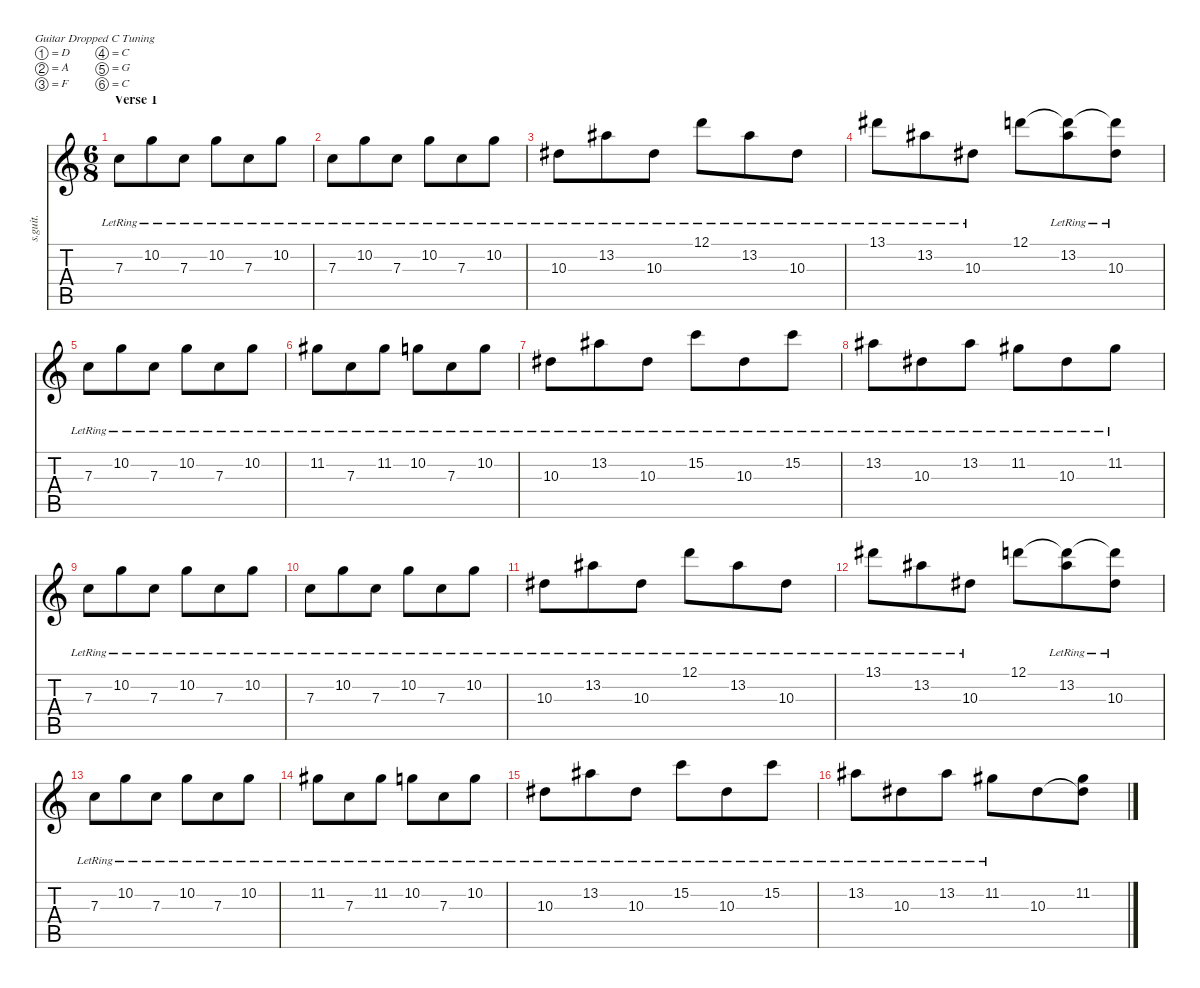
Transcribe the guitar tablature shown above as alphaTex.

\defaultSystemsLayout 4
\hideDynamics
\bracketExtendMode nobrackets
\track ("Daron Malakian" "s.guit.") {instrument electricguitarclean}
\staff {score tabs}
\tuning (D4 A3 F3 C3 G2 C2)
\ts (6 8)
\section ("" "Verse 1")
\tempo (115 hide)
\clef g2
\ks c
7.3{lr}.8{lyrics (0 "") lyrics (1 "") lyrics (2 "") lyrics (3 "") lyrics (4 "") dy f} 10.2{lr}.8{lyrics (0 "") lyrics (1 "") lyrics (2 "") lyrics (3 "") lyrics (4 "")} 7.3{lr}.8{lyrics (0 "") lyrics (1 "") lyrics (2 "") lyrics (3 "") lyrics (4 "")} 10.2{lr}.8{lyrics (0 "") lyrics (1 "") lyrics (2 "") lyrics (3 "") lyrics (4 "")} 7.3{lr}.8{lyrics (0 "") lyrics (1 "") lyrics (2 "") lyrics (3 "") lyrics (4 "")} 10.2{lr}.8{lyrics (0 "") lyrics (1 "") lyrics (2 "") lyrics (3 "") lyrics (4 "")} |
7.3{lr}.8{lyrics (0 "") lyrics (1 "") lyrics (2 "") lyrics (3 "") lyrics (4 "")} 10.2{lr}.8{lyrics (0 "") lyrics (1 "") lyrics (2 "") lyrics (3 "") lyrics (4 "")} 7.3{lr}.8{lyrics (0 "") lyrics (1 "") lyrics (2 "") lyrics (3 "") lyrics (4 "")} 10.2{lr}.8{lyrics (0 "") lyrics (1 "") lyrics (2 "") lyrics (3 "") lyrics (4 "")} 7.3{lr}.8{lyrics (0 "") lyrics (1 "") lyrics (2 "") lyrics (3 "") lyrics (4 "")} 10.2{lr}.8{lyrics (0 "") lyrics (1 "") lyrics (2 "") lyrics (3 "") lyrics (4 "")} |
10.3{lr acc #}.8{lyrics (0 "") lyrics (1 "") lyrics (2 "") lyrics (3 "") lyrics (4 "")} 13.2{lr acc #}.8{lyrics (0 "") lyrics (1 "") lyrics (2 "") lyrics (3 "") lyrics (4 "")} 10.3{lr acc #}.8{lyrics (0 "") lyrics (1 "") lyrics (2 "") lyrics (3 "") lyrics (4 "")} 12.1{lr}.8{lyrics (0 "") lyrics (1 "") lyrics (2 "") lyrics (3 "") lyrics (4 "")} 13.2{lr acc #}.8{lyrics (0 "") lyrics (1 "") lyrics (2 "") lyrics (3 "") lyrics (4 "")} 10.3{lr acc #}.8{lyrics (0 "") lyrics (1 "") lyrics (2 "") lyrics (3 "") lyrics (4 "")} |
13.1{lr acc #}.8{lyrics (0 "") lyrics (1 "") lyrics (2 "") lyrics (3 "") lyrics (4 "")} 13.2{lr acc #}.8{lyrics (0 "") lyrics (1 "") lyrics (2 "") lyrics (3 "") lyrics (4 "")} 10.3{lr acc #}.8{lyrics (0 "") lyrics (1 "") lyrics (2 "") lyrics (3 "") lyrics (4 "")} 12.1.8{lyrics (0 "") lyrics (1 "") lyrics (2 "") lyrics (3 "") lyrics (4 "")} (12.1{lr t} 13.2{lr acc #}).8{lyrics (0 "") lyrics (1 "") lyrics (2 "") lyrics (3 "") lyrics (4 "")} (12.1{lr t} 10.3{lr acc #}).8{lyrics (0 "") lyrics (1 "") lyrics (2 "") lyrics (3 "") lyrics (4 "")} |
7.3{lr}.8{lyrics (0 "") lyrics (1 "") lyrics (2 "") lyrics (3 "") lyrics (4 "")} 10.2{lr}.8{lyrics (0 "") lyrics (1 "") lyrics (2 "") lyrics (3 "") lyrics (4 "")} 7.3{lr}.8{lyrics (0 "") lyrics (1 "") lyrics (2 "") lyrics (3 "") lyrics (4 "")} 10.2{lr}.8{lyrics (0 "") lyrics (1 "") lyrics (2 "") lyrics (3 "") lyrics (4 "")} 7.3{lr}.8{lyrics (0 "") lyrics (1 "") lyrics (2 "") lyrics (3 "") lyrics (4 "")} 10.2{lr}.8{lyrics (0 "") lyrics (1 "") lyrics (2 "") lyrics (3 "") lyrics (4 "")} |
11.2{lr acc #}.8{lyrics (0 "") lyrics (1 "") lyrics (2 "") lyrics (3 "") lyrics (4 "")} 7.3{lr}.8{lyrics (0 "") lyrics (1 "") lyrics (2 "") lyrics (3 "") lyrics (4 "")} 11.2{lr acc #}.8{lyrics (0 "") lyrics (1 "") lyrics (2 "") lyrics (3 "") lyrics (4 "")} 10.2{lr}.8{lyrics (0 "") lyrics (1 "") lyrics (2 "") lyrics (3 "") lyrics (4 "")} 7.3{lr}.8{lyrics (0 "") lyrics (1 "") lyrics (2 "") lyrics (3 "") lyrics (4 "")} 10.2{lr}.8{lyrics (0 "") lyrics (1 "") lyrics (2 "") lyrics (3 "") lyrics (4 "")} |
10.3{lr acc #}.8{lyrics (0 "") lyrics (1 "") lyrics (2 "") lyrics (3 "") lyrics (4 "")} 13.2{lr acc #}.8{lyrics (0 "") lyrics (1 "") lyrics (2 "") lyrics (3 "") lyrics (4 "")} 10.3{lr acc #}.8{lyrics (0 "") lyrics (1 "") lyrics (2 "") lyrics (3 "") lyrics (4 "")} 15.2{lr}.8{lyrics (0 "") lyrics (1 "") lyrics (2 "") lyrics (3 "") lyrics (4 "")} 10.3{lr acc #}.8{lyrics (0 "") lyrics (1 "") lyrics (2 "") lyrics (3 "") lyrics (4 "")} 15.2{lr}.8{lyrics (0 "") lyrics (1 "") lyrics (2 "") lyrics (3 "") lyrics (4 "")} |
13.2{lr acc #}.8{lyrics (0 "") lyrics (1 "") lyrics (2 "") lyrics (3 "") lyrics (4 "")} 10.3{lr acc #}.8{lyrics (0 "") lyrics (1 "") lyrics (2 "") lyrics (3 "") lyrics (4 "")} 13.2{lr acc #}.8{lyrics (0 "") lyrics (1 "") lyrics (2 "") lyrics (3 "") lyrics (4 "")} 11.2{lr acc #}.8{lyrics (0 "") lyrics (1 "") lyrics (2 "") lyrics (3 "") lyrics (4 "")} 10.3{lr acc #}.8{lyrics (0 "") lyrics (1 "") lyrics (2 "") lyrics (3 "") lyrics (4 "")} 11.2{lr acc #}.8{lyrics (0 "") lyrics (1 "") lyrics (2 "") lyrics (3 "") lyrics (4 "")} |
7.3{lr}.8{lyrics (0 "") lyrics (1 "") lyrics (2 "") lyrics (3 "") lyrics (4 "")} 10.2{lr}.8{lyrics (0 "") lyrics (1 "") lyrics (2 "") lyrics (3 "") lyrics (4 "")} 7.3{lr}.8{lyrics (0 "") lyrics (1 "") lyrics (2 "") lyrics (3 "") lyrics (4 "")} 10.2{lr}.8{lyrics (0 "") lyrics (1 "") lyrics (2 "") lyrics (3 "") lyrics (4 "")} 7.3{lr}.8{lyrics (0 "") lyrics (1 "") lyrics (2 "") lyrics (3 "") lyrics (4 "")} 10.2{lr}.8{lyrics (0 "") lyrics (1 "") lyrics (2 "") lyrics (3 "") lyrics (4 "")} |
7.3{lr}.8{lyrics (0 "") lyrics (1 "") lyrics (2 "") lyrics (3 "") lyrics (4 "")} 10.2{lr}.8{lyrics (0 "") lyrics (1 "") lyrics (2 "") lyrics (3 "") lyrics (4 "")} 7.3{lr}.8{lyrics (0 "") lyrics (1 "") lyrics (2 "") lyrics (3 "") lyrics (4 "")} 10.2{lr}.8{lyrics (0 "") lyrics (1 "") lyrics (2 "") lyrics (3 "") lyrics (4 "")} 7.3{lr}.8{lyrics (0 "") lyrics (1 "") lyrics (2 "") lyrics (3 "") lyrics (4 "")} 10.2{lr}.8{lyrics (0 "") lyrics (1 "") lyrics (2 "") lyrics (3 "") lyrics (4 "")} |
10.3{lr acc #}.8{lyrics (0 "") lyrics (1 "") lyrics (2 "") lyrics (3 "") lyrics (4 "")} 13.2{lr acc #}.8{lyrics (0 "") lyrics (1 "") lyrics (2 "") lyrics (3 "") lyrics (4 "")} 10.3{lr acc #}.8{lyrics (0 "") lyrics (1 "") lyrics (2 "") lyrics (3 "") lyrics (4 "")} 12.1{lr}.8{lyrics (0 "") lyrics (1 "") lyrics (2 "") lyrics (3 "") lyrics (4 "")} 13.2{lr acc #}.8{lyrics (0 "") lyrics (1 "") lyrics (2 "") lyrics (3 "") lyrics (4 "")} 10.3{lr acc #}.8{lyrics (0 "") lyrics (1 "") lyrics (2 "") lyrics (3 "") lyrics (4 "")} |
13.1{lr acc #}.8{lyrics (0 "") lyrics (1 "") lyrics (2 "") lyrics (3 "") lyrics (4 "")} 13.2{lr acc #}.8{lyrics (0 "") lyrics (1 "") lyrics (2 "") lyrics (3 "") lyrics (4 "")} 10.3{lr acc #}.8{lyrics (0 "") lyrics (1 "") lyrics (2 "") lyrics (3 "") lyrics (4 "")} 12.1.8{lyrics (0 "") lyrics (1 "") lyrics (2 "") lyrics (3 "") lyrics (4 "")} (12.1{lr t} 13.2{lr acc #}).8{lyrics (0 "") lyrics (1 "") lyrics (2 "") lyrics (3 "") lyrics (4 "")} (12.1{lr t} 10.3{lr acc #}).8{lyrics (0 "") lyrics (1 "") lyrics (2 "") lyrics (3 "") lyrics (4 "")} |
7.3{lr}.8{lyrics (0 "") lyrics (1 "") lyrics (2 "") lyrics (3 "") lyrics (4 "")} 10.2{lr}.8{lyrics (0 "") lyrics (1 "") lyrics (2 "") lyrics (3 "") lyrics (4 "")} 7.3{lr}.8{lyrics (0 "") lyrics (1 "") lyrics (2 "") lyrics (3 "") lyrics (4 "")} 10.2{lr}.8{lyrics (0 "") lyrics (1 "") lyrics (2 "") lyrics (3 "") lyrics (4 "")} 7.3{lr}.8{lyrics (0 "") lyrics (1 "") lyrics (2 "") lyrics (3 "") lyrics (4 "")} 10.2{lr}.8{lyrics (0 "") lyrics (1 "") lyrics (2 "") lyrics (3 "") lyrics (4 "")} |
11.2{lr acc #}.8{lyrics (0 "") lyrics (1 "") lyrics (2 "") lyrics (3 "") lyrics (4 "")} 7.3{lr}.8{lyrics (0 "") lyrics (1 "") lyrics (2 "") lyrics (3 "") lyrics (4 "")} 11.2{lr acc #}.8{lyrics (0 "") lyrics (1 "") lyrics (2 "") lyrics (3 "") lyrics (4 "")} 10.2{lr}.8{lyrics (0 "") lyrics (1 "") lyrics (2 "") lyrics (3 "") lyrics (4 "")} 7.3{lr}.8{lyrics (0 "") lyrics (1 "") lyrics (2 "") lyrics (3 "") lyrics (4 "")} 10.2{lr}.8{lyrics (0 "") lyrics (1 "") lyrics (2 "") lyrics (3 "") lyrics (4 "")} |
10.3{lr acc #}.8{lyrics (0 "") lyrics (1 "") lyrics (2 "") lyrics (3 "") lyrics (4 "")} 13.2{lr acc #}.8{lyrics (0 "") lyrics (1 "") lyrics (2 "") lyrics (3 "") lyrics (4 "")} 10.3{lr acc #}.8{lyrics (0 "") lyrics (1 "") lyrics (2 "") lyrics (3 "") lyrics (4 "")} 15.2{lr}.8{lyrics (0 "") lyrics (1 "") lyrics (2 "") lyrics (3 "") lyrics (4 "")} 10.3{lr acc #}.8{lyrics (0 "") lyrics (1 "") lyrics (2 "") lyrics (3 "") lyrics (4 "")} 15.2{lr}.8{lyrics (0 "") lyrics (1 "") lyrics (2 "") lyrics (3 "") lyrics (4 "")} |
13.2{lr acc #}.8{lyrics (0 "") lyrics (1 "") lyrics (2 "") lyrics (3 "") lyrics (4 "")} 10.3{lr acc #}.8{lyrics (0 "") lyrics (1 "") lyrics (2 "") lyrics (3 "") lyrics (4 "")} 13.2{lr acc #}.8{lyrics (0 "") lyrics (1 "") lyrics (2 "") lyrics (3 "") lyrics (4 "")} 11.2{lr acc #}.8{lyrics (0 "") lyrics (1 "") lyrics (2 "") lyrics (3 "") lyrics (4 "")} 10.3{acc #}.8{lyrics (0 "") lyrics (1 "") lyrics (2 "") lyrics (3 "") lyrics (4 "")} (11.2{acc #} 10.3{t acc #}).8{lyrics (0 "") lyrics (1 "") lyrics (2 "") lyrics (3 "") lyrics (4 "")}
